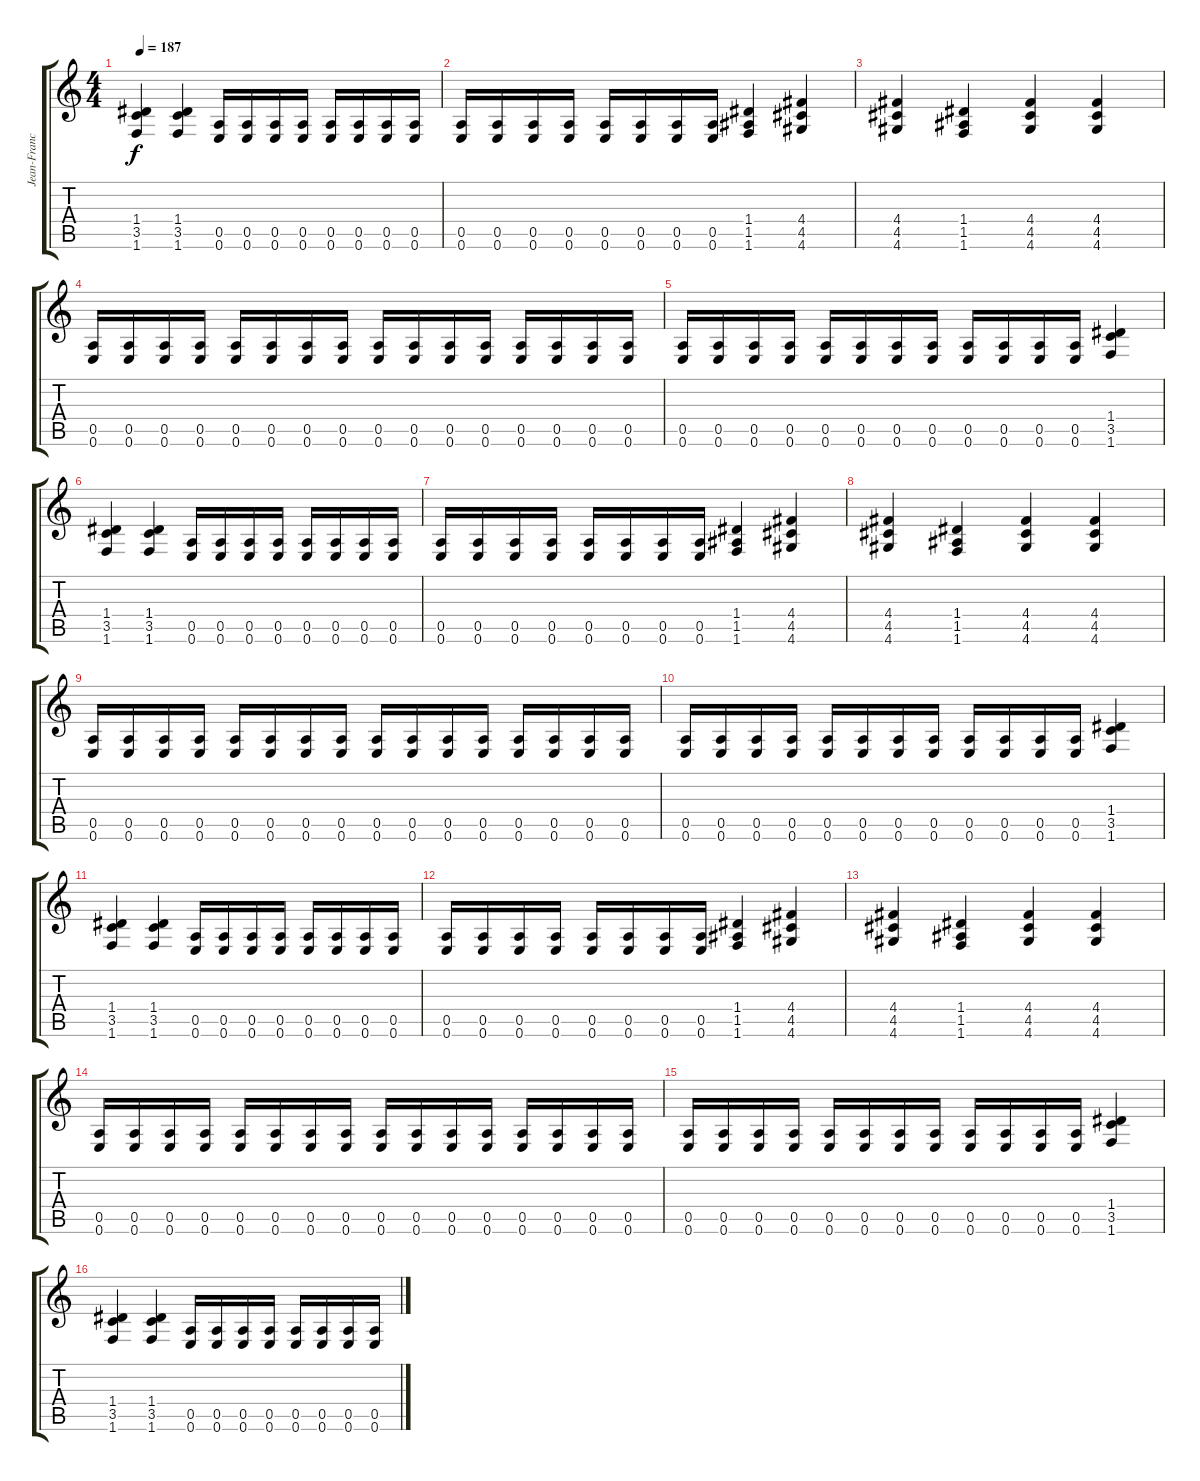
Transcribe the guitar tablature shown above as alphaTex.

\track ("Jean-Francois Dagenais 2" "Jean-Franc") {instrument distortionguitar}
\staff {score tabs}
\tuning (E4 B3 G3 D3 A2 E2) {hide}
\ts (4 4)
\tempo 187
\clef g2
\ks c
(1.4 3.5 1.6).4{dy f} (1.4 3.5 1.6).4 (0.5 0.6).16 (0.5 0.6).16 (0.5 0.6).16 (0.5 0.6).16 (0.5 0.6).16 (0.5 0.6).16 (0.5 0.6).16 (0.5 0.6).16 |
(0.5 0.6).16 (0.5 0.6).16 (0.5 0.6).16 (0.5 0.6).16 (0.5 0.6).16 (0.5 0.6).16 (0.5 0.6).16 (0.5 0.6).16 (1.4 1.5 1.6).4 (4.4 4.5 4.6).4 |
(4.4 4.5 4.6).4 (1.4 1.5 1.6).4 (4.4 4.5 4.6).4 (4.4 4.5 4.6).4 |
(0.5 0.6).16 (0.5 0.6).16 (0.5 0.6).16 (0.5 0.6).16 (0.5 0.6).16 (0.5 0.6).16 (0.5 0.6).16 (0.5 0.6).16 (0.5 0.6).16 (0.5 0.6).16 (0.5 0.6).16 (0.5 0.6).16 (0.5 0.6).16 (0.5 0.6).16 (0.5 0.6).16 (0.5 0.6).16 |
(0.5 0.6).16 (0.5 0.6).16 (0.5 0.6).16 (0.5 0.6).16 (0.5 0.6).16 (0.5 0.6).16 (0.5 0.6).16 (0.5 0.6).16 (0.5 0.6).16 (0.5 0.6).16 (0.5 0.6).16 (0.5 0.6).16 (1.4 3.5 1.6).4 |
(1.4 3.5 1.6).4 (1.4 3.5 1.6).4 (0.5 0.6).16 (0.5 0.6).16 (0.5 0.6).16 (0.5 0.6).16 (0.5 0.6).16 (0.5 0.6).16 (0.5 0.6).16 (0.5 0.6).16 |
(0.5 0.6).16 (0.5 0.6).16 (0.5 0.6).16 (0.5 0.6).16 (0.5 0.6).16 (0.5 0.6).16 (0.5 0.6).16 (0.5 0.6).16 (1.4 1.5 1.6).4 (4.4 4.5 4.6).4 |
(4.4 4.5 4.6).4 (1.4 1.5 1.6).4 (4.4 4.5 4.6).4 (4.4 4.5 4.6).4 |
(0.5 0.6).16 (0.5 0.6).16 (0.5 0.6).16 (0.5 0.6).16 (0.5 0.6).16 (0.5 0.6).16 (0.5 0.6).16 (0.5 0.6).16 (0.5 0.6).16 (0.5 0.6).16 (0.5 0.6).16 (0.5 0.6).16 (0.5 0.6).16 (0.5 0.6).16 (0.5 0.6).16 (0.5 0.6).16 |
(0.5 0.6).16 (0.5 0.6).16 (0.5 0.6).16 (0.5 0.6).16 (0.5 0.6).16 (0.5 0.6).16 (0.5 0.6).16 (0.5 0.6).16 (0.5 0.6).16 (0.5 0.6).16 (0.5 0.6).16 (0.5 0.6).16 (1.4 3.5 1.6).4 |
(1.4 3.5 1.6).4 (1.4 3.5 1.6).4 (0.5 0.6).16 (0.5 0.6).16 (0.5 0.6).16 (0.5 0.6).16 (0.5 0.6).16 (0.5 0.6).16 (0.5 0.6).16 (0.5 0.6).16 |
(0.5 0.6).16 (0.5 0.6).16 (0.5 0.6).16 (0.5 0.6).16 (0.5 0.6).16 (0.5 0.6).16 (0.5 0.6).16 (0.5 0.6).16 (1.4 1.5 1.6).4 (4.4 4.5 4.6).4 |
(4.4 4.5 4.6).4 (1.4 1.5 1.6).4 (4.4 4.5 4.6).4 (4.4 4.5 4.6).4 |
(0.5 0.6).16 (0.5 0.6).16 (0.5 0.6).16 (0.5 0.6).16 (0.5 0.6).16 (0.5 0.6).16 (0.5 0.6).16 (0.5 0.6).16 (0.5 0.6).16 (0.5 0.6).16 (0.5 0.6).16 (0.5 0.6).16 (0.5 0.6).16 (0.5 0.6).16 (0.5 0.6).16 (0.5 0.6).16 |
(0.5 0.6).16 (0.5 0.6).16 (0.5 0.6).16 (0.5 0.6).16 (0.5 0.6).16 (0.5 0.6).16 (0.5 0.6).16 (0.5 0.6).16 (0.5 0.6).16 (0.5 0.6).16 (0.5 0.6).16 (0.5 0.6).16 (1.4 3.5 1.6).4 |
(1.4 3.5 1.6).4 (1.4 3.5 1.6).4 (0.5 0.6).16 (0.5 0.6).16 (0.5 0.6).16 (0.5 0.6).16 (0.5 0.6).16 (0.5 0.6).16 (0.5 0.6).16 (0.5 0.6).16
